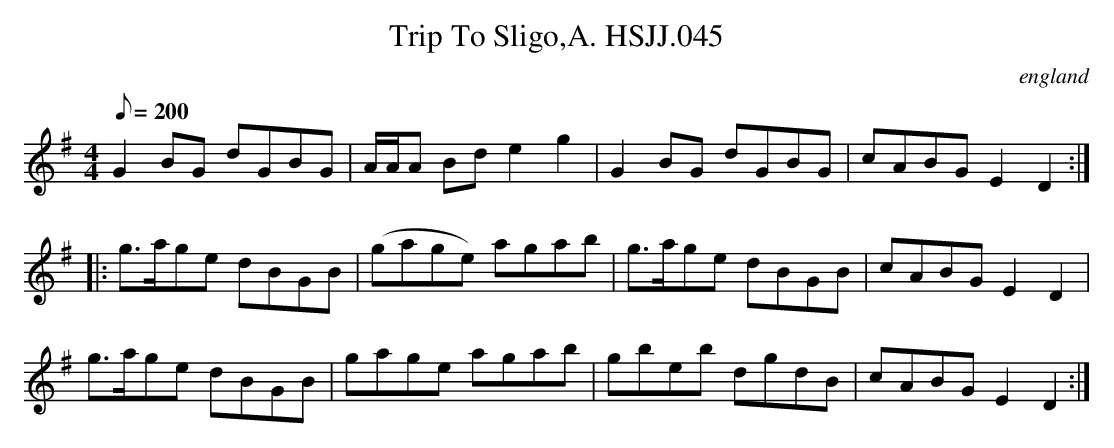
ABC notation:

X:1
T:Trip To Sligo,A. HSJJ.045
O:england
M:4/4
L:1/8
Q:200
K:G
G2BG dGBG|A/A/A Bde2g2|G2BG dGBG|cABGE2D2:|
|:g>age dBGB|(gage) agab|g>age dBGB|cABGE2D2|
g>age dBGB|gage agab|gbeb dgdB|cABGE2D2:|]
